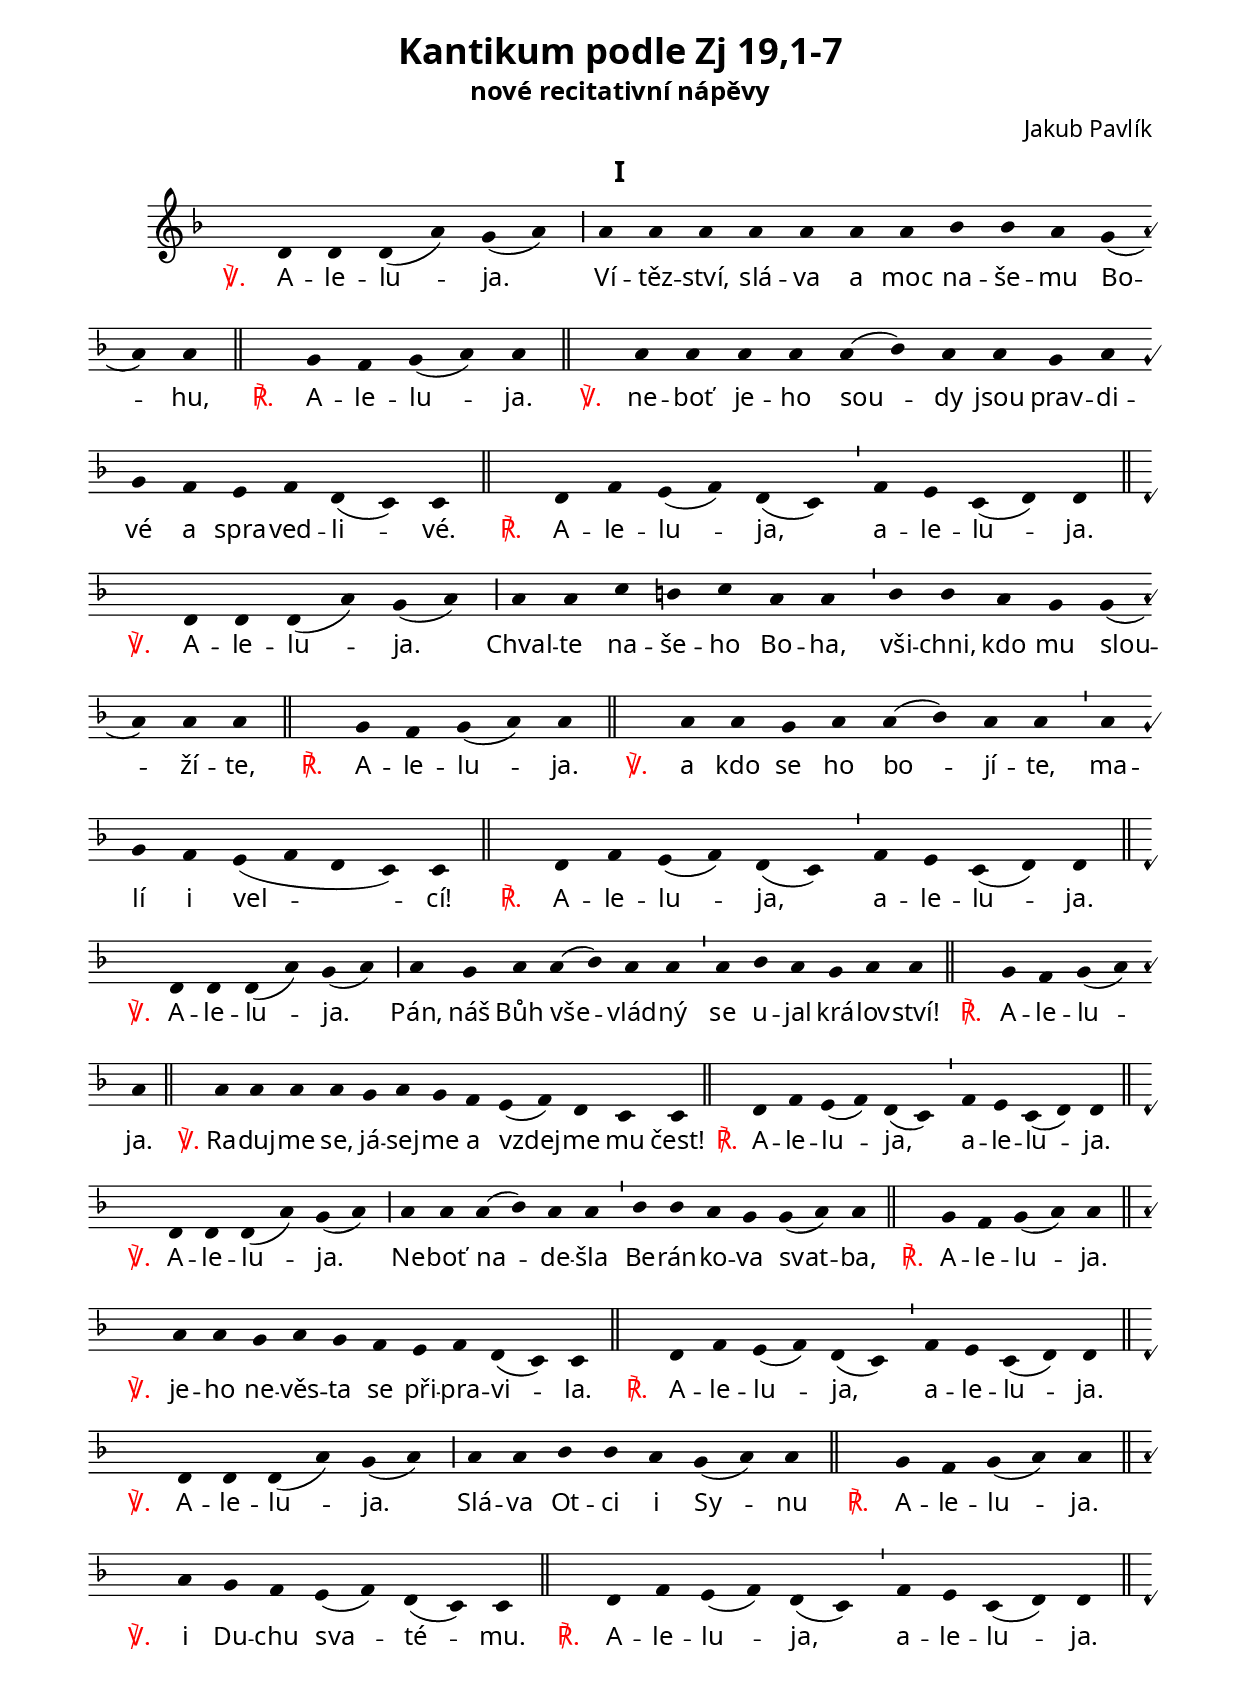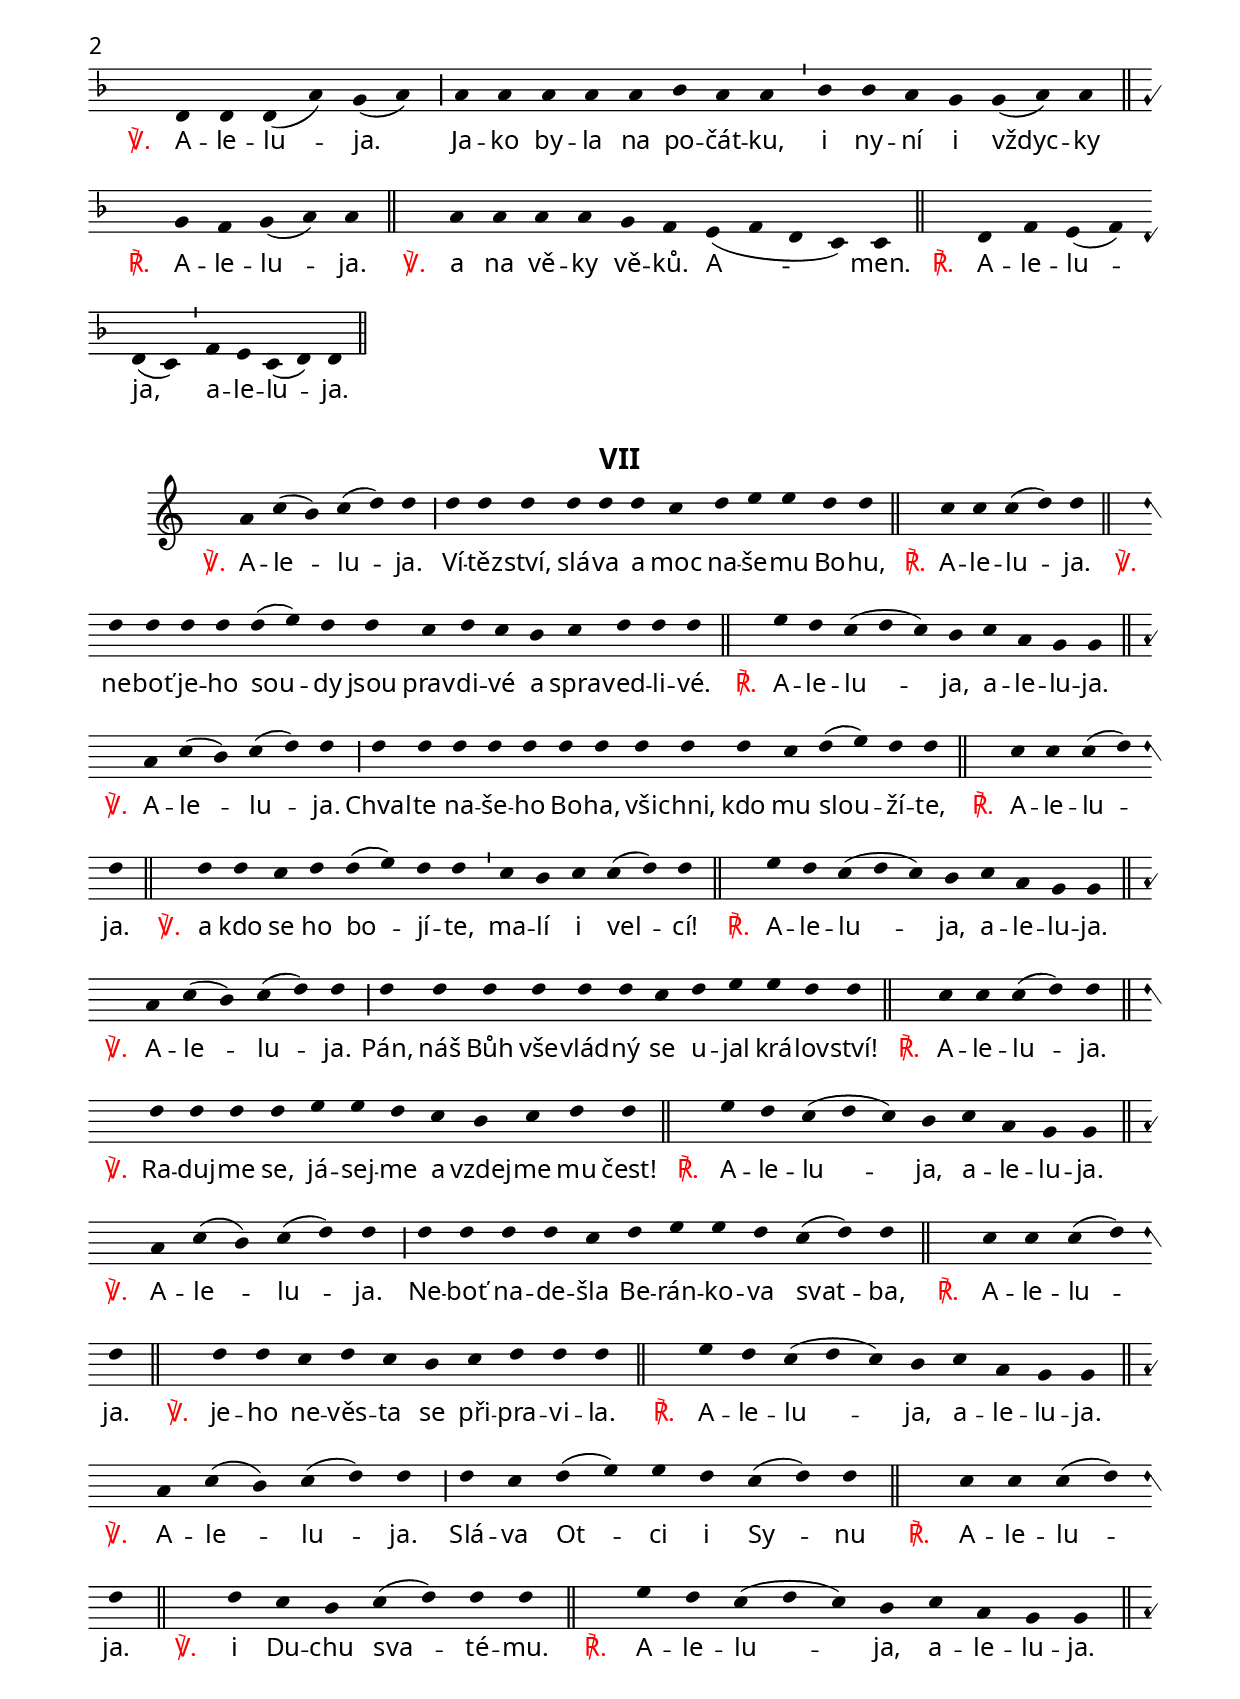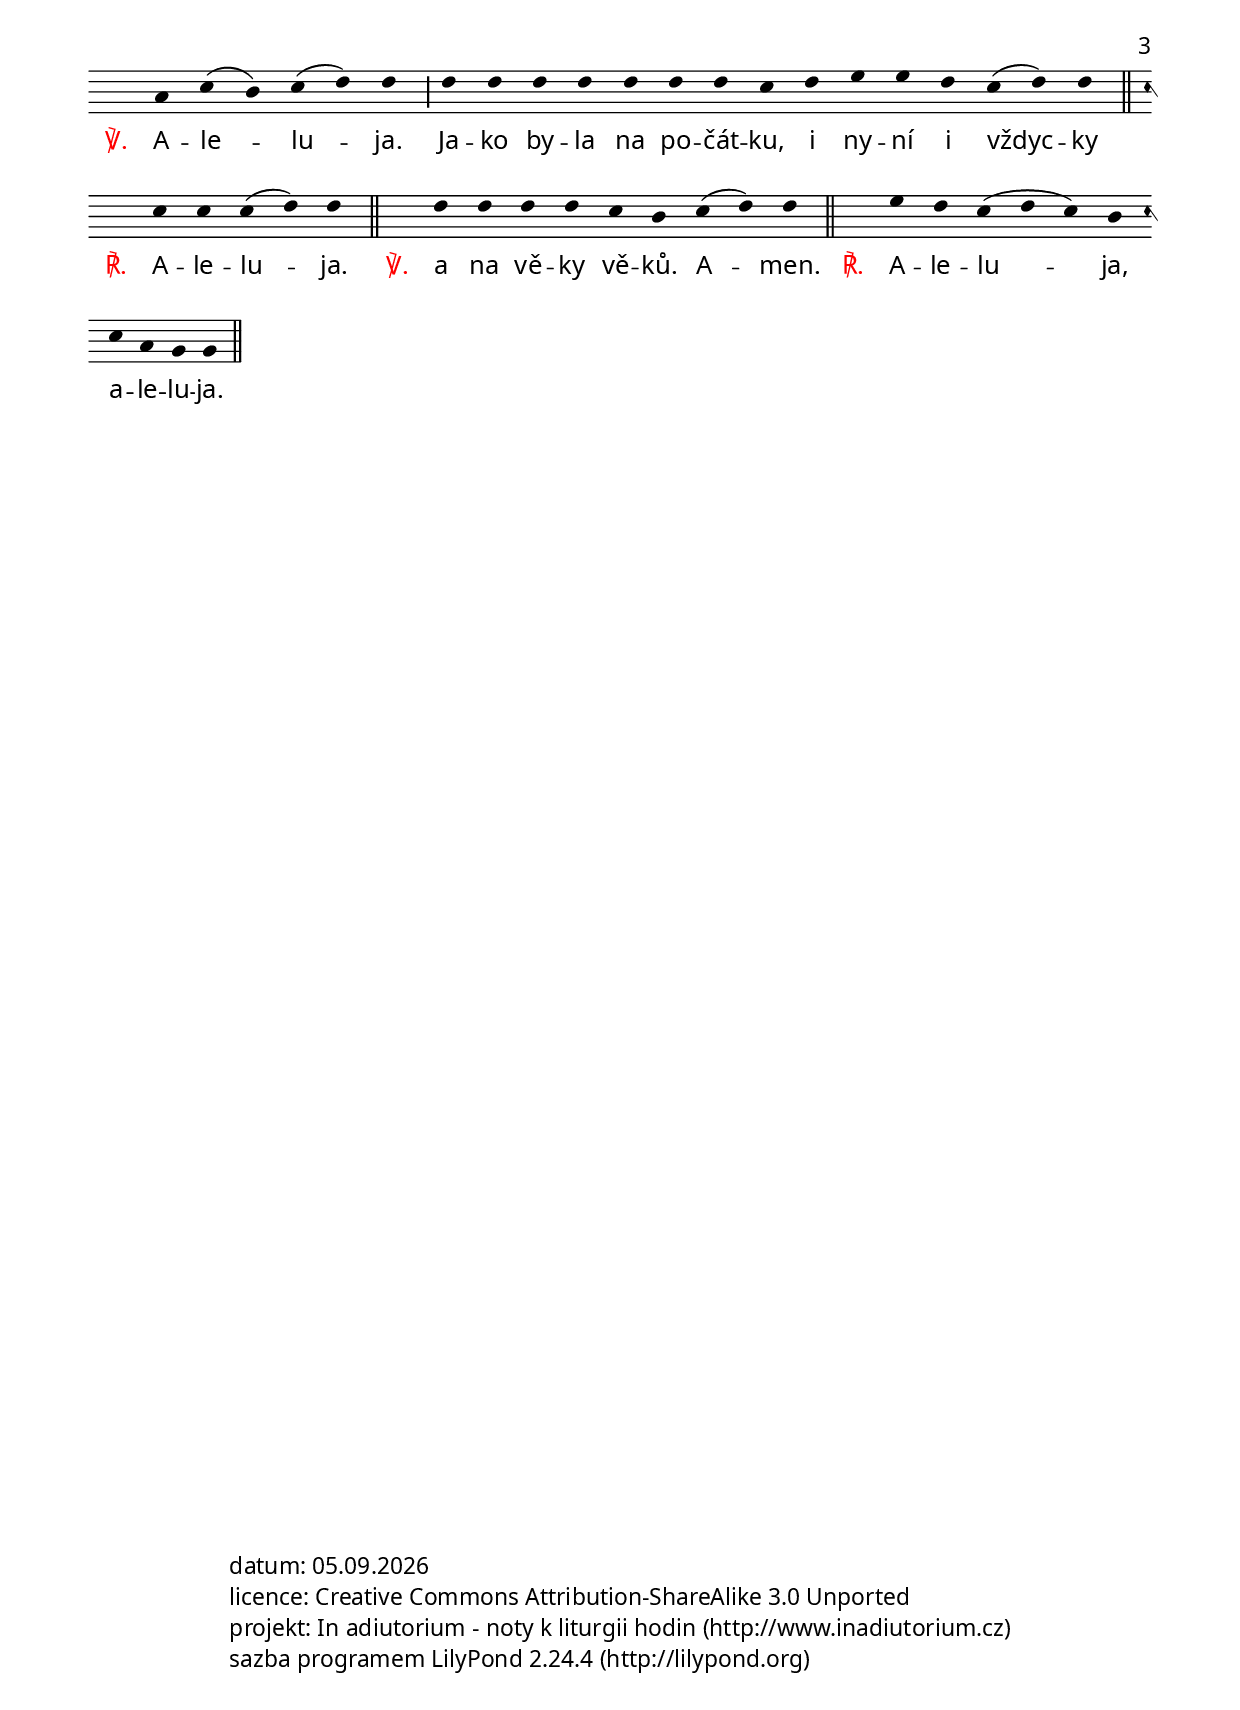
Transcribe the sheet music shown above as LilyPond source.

\version "2.15.37"

\header {
  title = "Kantikum podle Zj 19,1-7"
  subtitle = "nové recitativní nápěvy"
  composer = "Jakub Pavlík"
}

\include "spolecne.ly"
\version "2.14.0"

ial = \lyricmode { A -- le -- lu -- ja. }
al = \lyricmode { \Response A -- le -- lu -- ja. }
alal = \lyricmode { \Response A -- le -- lu -- ja, a -- le -- lu -- ja. }

kantikumZjXIXverse = \lyricmode {
  \Verse \ial
  Ví -- těz -- ství, slá -- va a moc na -- še -- mu Bo -- hu,
  \al
  \Verse ne -- boť je -- ho sou -- dy jsou prav -- di -- vé a spra -- ved -- li -- vé.
  \alal

  \Verse \ial
  Chval -- te na -- še -- ho Bo -- ha, vši -- chni, kdo mu slou -- ží -- te,
  \al
  \Verse a kdo se ho bo -- jí -- te, ma -- lí i vel -- cí!
  \alal

  \Verse \ial
  Pán, náš Bůh vše -- vlád -- ný se u -- jal krá -- lov -- ství!
  \al
  \Verse Ra -- duj -- me se, já -- sej -- me a vzdej -- me mu čest!
  \alal

  \Verse \ial
  Ne -- boť na -- de -- šla Be -- rán -- ko -- va svat -- ba,
  \al
  \Verse je -- ho ne -- věs -- ta se při -- pra -- vi -- la.
  \alal
}

kantikumZjXIXdoxologie = \lyricmode {
  \Verse \ial
  Slá -- va Ot -- ci i Sy -- nu
  \al
  \Verse i Du -- chu sva -- té -- mu.
  \alal

  \Verse \ial
  Ja -- ko by -- la na po -- čát -- ku, i ny -- ní i vždyc -- ky
  \al
  \Verse a na vě -- ky vě -- ků. A -- men.
  \alal
}


\paper {
  scoreTitleMarkup = \markup\column{
    \huge\bold\fill-line {
      " "
      \concat{
        \fromproperty #'header:modus
      }
      " "
    }

    \fill-line{
      \if \is-development-build \placet
      ""
      \small { \fromproperty #'header:fons_externus }
    }
  }
}

% melodie aleluja
mal = { \bar "||" \neviditelna f f f d c \bar "||" \break }
malal = { \bar "||" \neviditelna a a a( g) g f \breathe d f( g) g f \bar "||" \break }
% text aleluja
ial = \lyricmode { \markup\bold\large\with-color #red {A} -- le -- lu -- ja. }

kantikumZjXIXtext = \lyricmode {
  \kantikumZjXIXverse
  \kantikumZjXIXdoxologie
}

modIial = \relative c' { \neviditelna d d4 d d( a') g( a) \barMaior }
modIal = \relative c'' { \neviditelna g g4 f g( a) a \barFinalis }
modIalal = \relative c' { \neviditelna d  d f e( f) d( c) \barMin f e c( d) d \barFinalis \break }

\score {
  \relative c'' {
    \key f \major
    \choralniRezim

    % Vitezstvi
    \modIial
    a4 a a a a a a bes bes a g( a) a \barFinalis
    \modIal
    \neviditelna a
    a4 a a a a( bes) a a g a g f e f d( c) c \barFinalis
    \modIalal

    % Chvalte naseho Boha
    \modIial
    a'4 a c b c a a \barMin bes bes a g g( a) a a \barFinalis
    \modIal
    \neviditelna a
    a4 a g a a( bes) a a \barMin a g f e( f d c) c \barFinalis
    \modIalal

    % Pan, nas Buh
    \modIial
    a'4 g a a( bes) a a \barMin a bes a g a a \barFinalis
    \modIal
    \neviditelna a
    a4 a a a g a g f e( f) d c c \barFinalis
    \modIalal

    % Nebot nadesla
    \modIial
    a'4 a a( bes) a a \barMin bes bes a g g( a) a \barFinalis
    \modIal
    \neviditelna a
    a4 a g a g f e f d( c) c \barFinalis
    \modIalal

    % Slava
    \modIial
    a'4 a bes bes a g( a) a \barFinalis
    \modIal
    \neviditelna a
    a4 g f e( f) d( c) c \barFinalis
    \modIalal

    % Jako byla
    \modIial
    a'4 a a a a bes a a \barMin bes bes a g g( a) a \barFinalis
    \modIal
    \neviditelna a
    a4 a a a g f e( f d c) c \barFinalis
    \modIalal
  }
  \addlyrics {
    \kantikumZjXIXtext
  }
  \header {
    modus = "I"
    id = "i"
  }
}

modVIIial = \relative c'' { \neviditelna a a4 c( b) c( d) d \barMaior }
modVIIal = \relative c'' { \neviditelna c c4 c c( d) d \barFinalis }
modVIIalal = \relative c'' { \neviditelna d e4 d c( d c) b c a g g \barFinalis \break }

\score {
  \relative c'' {
    \choralniRezim

    % Vitezstvi
    \modVIIial
    d4 d d d d d c d e e d d \barFinalis
    \modVIIal
    \neviditelna d
    d4 d d d d( e) d d c d c b c d d d \barFinalis
    \modVIIalal

    % Chvalte naseho Boha
    \modVIIial
    d4 d d d d d d d d d c d( e) d d \barFinalis
    \modVIIal
    \neviditelna d
    d4 d c d d( e) d d \barMin c b c c( d) d \barFinalis
    \modVIIalal

    % Pan, nas Buh
    \modVIIial
    d4 d d d d d c d e e d d \barFinalis
    \modVIIal
    \neviditelna d
    d4 d d d e e d c b c d d \barFinalis
    \modVIIalal

    % Nebot nadesla
    \modVIIial
    d4 d d d c d e e d c( d) d \barFinalis
    \modVIIal
    \neviditelna d
    d4 d c d c b c d d d \barFinalis
    \modVIIalal

    % Slava
    \modVIIial
    d4 c d( e) e d c( d) d \barFinalis
    \modVIIal
    \neviditelna d
    d4 c b c( d) d d \barFinalis
    \modVIIalal

    % Jako byla
    \modVIIial
    d4 d d d d d d c d e e d c( d) d \barFinalis
    \modVIIal
    \neviditelna d
    d4 d d d c b c( d) d \barFinalis
    \modVIIalal
  }
  \addlyrics {
    \kantikumZjXIXtext
  }
  \header {
    modus = "VII"
    id = "vi"
  }
}
